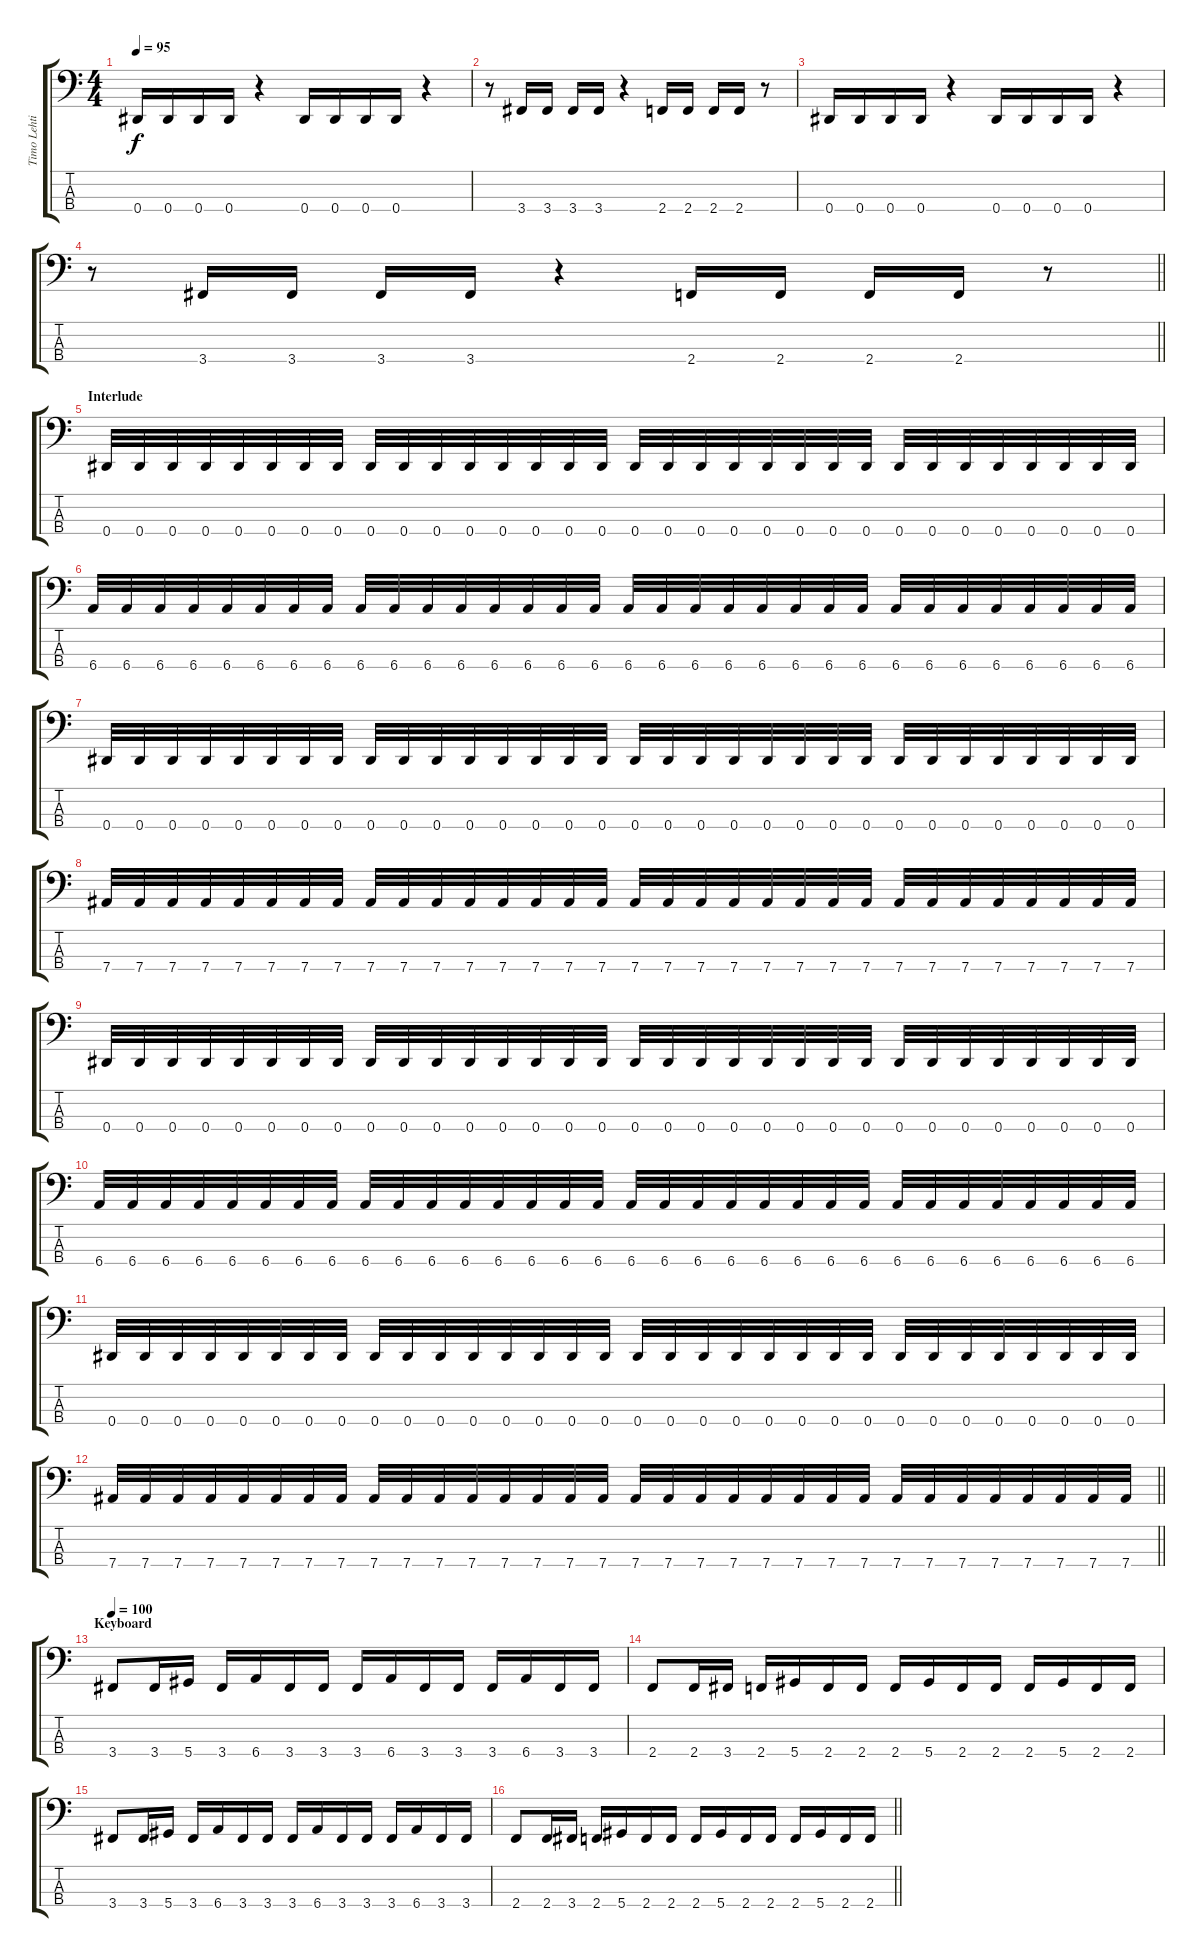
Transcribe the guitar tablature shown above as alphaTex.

\track ("Timo Lehtinen " "Timo Lehti") {instrument slapbass1}
\staff {score tabs}
\tuning (Gb2 Db2 Ab1 Eb1) {hide}
\ts (4 4)
\tempo 95
\clef f4
\ks c
0.4.16{dy f} 0.4.16 0.4.16 0.4.16 r.4 0.4.16 0.4.16 0.4.16 0.4.16 r.4 |
r.8 3.4.16 3.4.16 3.4.16 3.4.16 r.4 2.4.16 2.4.16 2.4.16 2.4.16 r.8 |
0.4.16 0.4.16 0.4.16 0.4.16 r.4 0.4.16 0.4.16 0.4.16 0.4.16 r.4 |
\barLineRight lightlight
r.8 3.4.16 3.4.16 3.4.16 3.4.16 r.4 2.4.16 2.4.16 2.4.16 2.4.16 r.8 |
\section ("" "Interlude")
0.4.32 0.4.32 0.4.32 0.4.32 0.4.32 0.4.32 0.4.32 0.4.32 0.4.32 0.4.32 0.4.32 0.4.32 0.4.32 0.4.32 0.4.32 0.4.32 0.4.32 0.4.32 0.4.32 0.4.32 0.4.32 0.4.32 0.4.32 0.4.32 0.4.32 0.4.32 0.4.32 0.4.32 0.4.32 0.4.32 0.4.32 0.4.32 |
6.4.32 6.4.32 6.4.32 6.4.32 6.4.32 6.4.32 6.4.32 6.4.32 6.4.32 6.4.32 6.4.32 6.4.32 6.4.32 6.4.32 6.4.32 6.4.32 6.4.32 6.4.32 6.4.32 6.4.32 6.4.32 6.4.32 6.4.32 6.4.32 6.4.32 6.4.32 6.4.32 6.4.32 6.4.32 6.4.32 6.4.32 6.4.32 |
0.4.32 0.4.32 0.4.32 0.4.32 0.4.32 0.4.32 0.4.32 0.4.32 0.4.32 0.4.32 0.4.32 0.4.32 0.4.32 0.4.32 0.4.32 0.4.32 0.4.32 0.4.32 0.4.32 0.4.32 0.4.32 0.4.32 0.4.32 0.4.32 0.4.32 0.4.32 0.4.32 0.4.32 0.4.32 0.4.32 0.4.32 0.4.32 |
7.4.32 7.4.32 7.4.32 7.4.32 7.4.32 7.4.32 7.4.32 7.4.32 7.4.32 7.4.32 7.4.32 7.4.32 7.4.32 7.4.32 7.4.32 7.4.32 7.4.32 7.4.32 7.4.32 7.4.32 7.4.32 7.4.32 7.4.32 7.4.32 7.4.32 7.4.32 7.4.32 7.4.32 7.4.32 7.4.32 7.4.32 7.4.32 |
0.4.32 0.4.32 0.4.32 0.4.32 0.4.32 0.4.32 0.4.32 0.4.32 0.4.32 0.4.32 0.4.32 0.4.32 0.4.32 0.4.32 0.4.32 0.4.32 0.4.32 0.4.32 0.4.32 0.4.32 0.4.32 0.4.32 0.4.32 0.4.32 0.4.32 0.4.32 0.4.32 0.4.32 0.4.32 0.4.32 0.4.32 0.4.32 |
6.4.32 6.4.32 6.4.32 6.4.32 6.4.32 6.4.32 6.4.32 6.4.32 6.4.32 6.4.32 6.4.32 6.4.32 6.4.32 6.4.32 6.4.32 6.4.32 6.4.32 6.4.32 6.4.32 6.4.32 6.4.32 6.4.32 6.4.32 6.4.32 6.4.32 6.4.32 6.4.32 6.4.32 6.4.32 6.4.32 6.4.32 6.4.32 |
0.4.32 0.4.32 0.4.32 0.4.32 0.4.32 0.4.32 0.4.32 0.4.32 0.4.32 0.4.32 0.4.32 0.4.32 0.4.32 0.4.32 0.4.32 0.4.32 0.4.32 0.4.32 0.4.32 0.4.32 0.4.32 0.4.32 0.4.32 0.4.32 0.4.32 0.4.32 0.4.32 0.4.32 0.4.32 0.4.32 0.4.32 0.4.32 |
\barLineRight lightlight
7.4.32 7.4.32 7.4.32 7.4.32 7.4.32 7.4.32 7.4.32 7.4.32 7.4.32 7.4.32 7.4.32 7.4.32 7.4.32 7.4.32 7.4.32 7.4.32 7.4.32 7.4.32 7.4.32 7.4.32 7.4.32 7.4.32 7.4.32 7.4.32 7.4.32 7.4.32 7.4.32 7.4.32 7.4.32 7.4.32 7.4.32 7.4.32 |
\section ("" "Keyboard")
\tempo 100
3.4.8 3.4.16 5.4.16 3.4.16 6.4.16 3.4.16 3.4.16 3.4.16 6.4.16 3.4.16 3.4.16 3.4.16 6.4.16 3.4.16 3.4.16 |
2.4.8 2.4.16 3.4.16 2.4.16 5.4.16 2.4.16 2.4.16 2.4.16 5.4.16 2.4.16 2.4.16 2.4.16 5.4.16 2.4.16 2.4.16 |
3.4.8 3.4.16 5.4.16 3.4.16 6.4.16 3.4.16 3.4.16 3.4.16 6.4.16 3.4.16 3.4.16 3.4.16 6.4.16 3.4.16 3.4.16 |
\barLineRight lightlight
2.4.8 2.4.16 3.4.16 2.4.16 5.4.16 2.4.16 2.4.16 2.4.16 5.4.16 2.4.16 2.4.16 2.4.16 5.4.16 2.4.16 2.4.16
